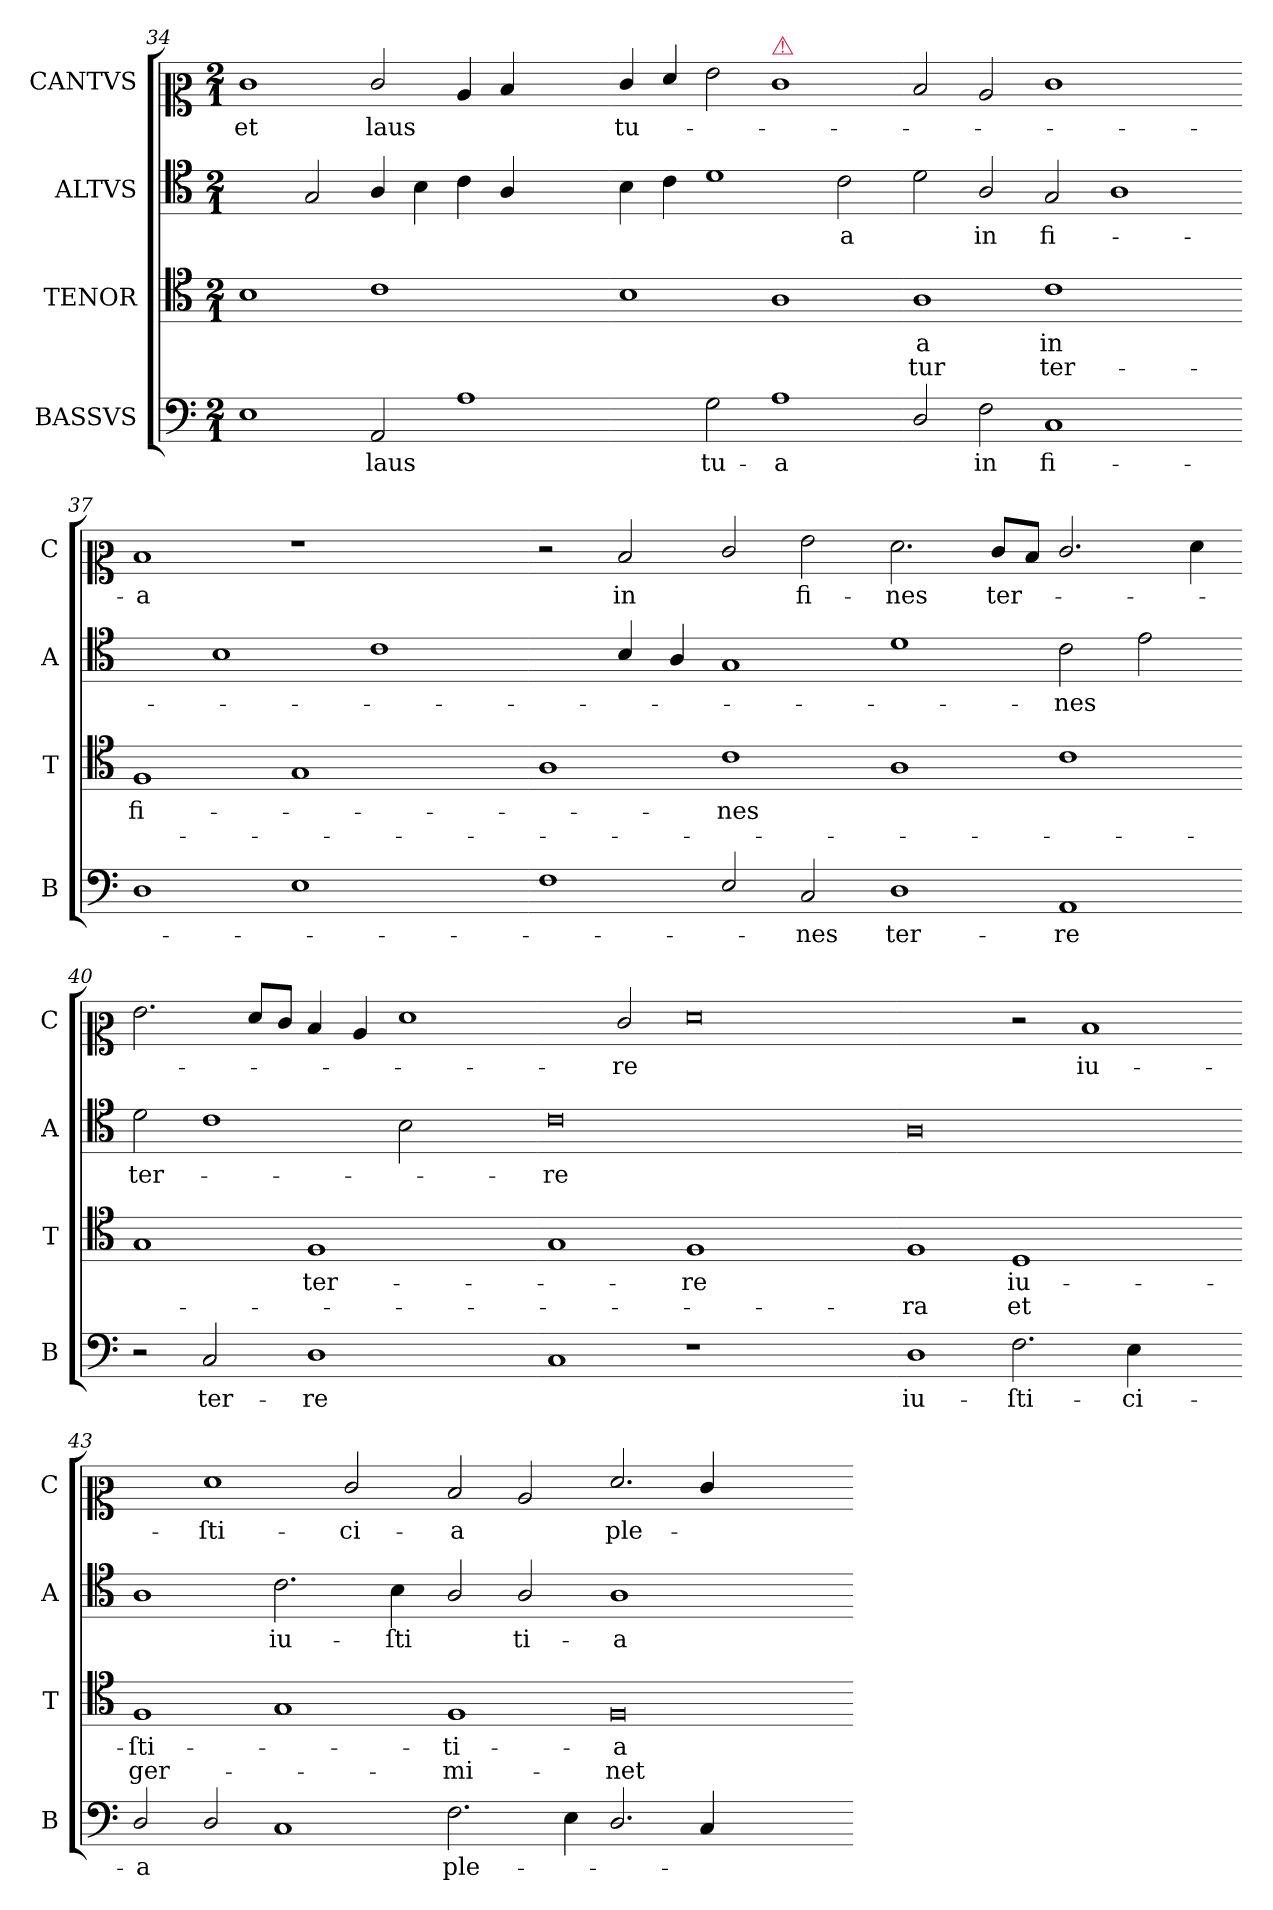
**kern	**text	**kern	**text	**text	**kern	**text	**kern	**text
*part4	*part4	*part3	*part3	*part3	*part2	*part2	*part1	*part1
*staff4	*staff4	*staff3	*staff3	*staff3	*staff2	*staff2	*staff1	*staff1
*I"BASSVS	*	*I"TENOR	*	*	*I"ALTVS	*	*I"CANTVS	*
*I'B	*	*I'T	*	*	*I'A	*	*I'C	*
*clefF4	*	*clefC4	*	*	*clefC4	*	*clefC2	*
*k[]	*	*k[]	*	*	*k[]	*	*k[]	*
*M2/1	*	*M2/1	*	*	*M2/1	*	*M2/1	*
=34	=34	=34	=34	=34	=34	=34	=34	=34
1E\	.	1B\	.	.	2ryy	.	1e\	et
.	.	.	.	.	2G/	.	.	.
2AA/	laus	1c\	.	.	4A/	.	2e/	laus
.	.	.	.	.	4B\	.	.	.
1A\	.	.	.	.	4c\	.	4c/	.
.	.	.	.	.	4A/	.	4d/	.
.	.	2ryy	.	.	2ryy	.	2ryy	.
=35-	=35-	=35-	=35-	=35-	=35-	=35-	=35-	=35-
2ryy	.	1B\	.	.	4B\	.	4e/	tu-
.	.	.	.	.	4c\	.	4f/	.
2G\	tu-	.	.	.	1d\	.	2g\	.
!	!	!	!	!	!	!	!LO:TX:a:color=crimson:t=⚠	!
1A\	-a	1A\	.	.	.	.	1e\	.
.	.	.	.	.	2c\	-a	.	.
=36-	=36-	=36-	=36-	=36-	=36-	=36-	=36-	=36-
2D/	.	1A\	-a	-tur	2d\	.	2d/	.
2F\	in	.	.	.	2A/	in	2c/	.
1C/	fi-	1c\	in	ter-	2G/	fi-	1e\	.
.	.	.	.	.	1A\	.	.	.
2ryy	.	2ryy	.	.	.	.	2ryy	.
=37-	=37-	=37-	=37-	=37-	=37-	=37-	=37-	=37-
1D\	.	1F/	fi-	.	2ryy	.	1d/	-a
.	.	.	.	.	1B\	.	.	.
1E\	.	1G/	.	.	.	.	1r	.
.	.	.	.	.	1c\	.	.	.
2ryy	.	2ryy	.	.	.	.	2ryy	.
=38-	=38-	=38-	=38-	=38-	=38-	=38-	=38-	=38-
1F\	.	1A\	.	.	2ryy	.	2r	.
.	.	.	.	.	4B/	.	2d/	in
.	.	.	.	.	4A/	.	.	.
2E/	.	1c\	-nes	.	1G/	.	2e/	.
2C/	-nes	.	.	.	.	.	2g\	fi-
=39-	=39-	=39-	=39-	=39-	=39-	=39-	=39-	=39-
1D\	ter-	1A\	.	.	1d\	.	2.f\	-nes
.	.	.	.	.	.	.	8e/L	ter-
.	.	.	.	.	.	.	8d/J	.
1AA/	-re	1c\	.	.	2c\	-nes	2.e/	.
.	.	.	.	.	2e\	.	.	.
.	.	.	.	.	.	.	4f\	.
=40-	=40-	=40-	=40-	=40-	=40-	=40-	=40-	=40-
2r	.	1G/	.	.	2d\	ter-	2.g\	.
2C/	ter-	.	.	.	1c\	.	.	.
.	.	.	.	.	.	.	8f/L	.
.	.	.	.	.	.	.	8e/J	.
1D\	-re	1F/	ter-	.	.	.	4d/	.
.	.	.	.	.	.	.	4c/	.
.	.	.	.	.	2B\	.	1f\	.
2ryy	.	2ryy	.	.	2ryy	.	.	.
=41-	=41-	=41-	=41-	=41-	=41-	=41-	=41-	=41-
1C/	.	1G/	.	.	0c\	-re	2ryy	.
.	.	.	.	.	.	.	2e/	-re
1r	.	1F/	-re	.	.	.	0f\	.
1ryy	.	1ryy	.	.	1ryy	.	.	.
=42-	=42-	=42-	=42-	=42-	=42-	=42-	=42-	=42-
1D\	iu-	1F/	.	-ra	0A\	.	1ryy	.
2.F\	-ſti-	1D/	iu-	et	.	.	2r	.
.	.	.	.	.	.	.	1d/	iu-
4E\	-ci-	.	.	.	.	.	.	.
2ryy	.	2ryy	.	.	2ryy	.	.	.
=43-	=43-	=43-	=43-	=43-	=43-	=43-	=43-	=43-
2D/	-a	1F/	-ſti-	ger-	1A\	.	2ryy	.
2D/	.	.	.	.	.	.	1f\	-ſti-
1C/	.	1G/	.	.	2.c\	iu-	.	.
.	.	.	.	.	.	.	2e/	-ci-
.	.	.	.	.	4B\	-ſti	.	.
=44-	=44-	=44-	=44-	=44-	=44-	=44-	=44-	=44-
2.F\	ple-	1F/	-ti-	-mi-	2A/	.	2d/	-a
.	.	.	.	.	2A/	ti-	2c/	.
4E\	.	.	.	.	.	.	.	.
2.D/	.	0F/	-a	-net	1A\	-a	2.f/	ple-
4C/	.	.	.	.	.	.	4e/	.
1ryy	.	.	.	.	1ryy	.	1ryy	.
=-	=-	=-	=-	=-	=-	=-	=-	=-
*-	*-	*-	*-	*-	*-	*-	*-	*-
